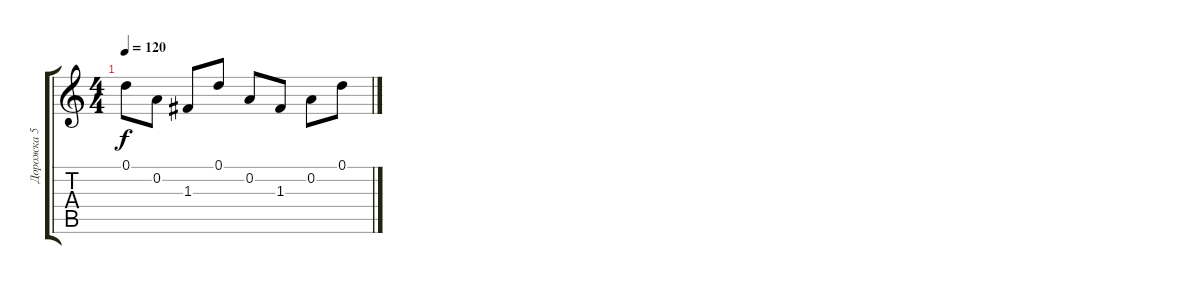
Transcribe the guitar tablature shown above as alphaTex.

\track ("Дорожка 5" "Дорожка 5") {instrument electricguitarjazz}
\staff {score tabs}
\tuning (D4 A3 F3 C3 G2 D2) {hide}
\ts (4 4)
\tempo 120
\clef g2
\ks c
0.1.8{dy f} 0.2.8 1.3.8 0.1.8 0.2.8 1.3.8 0.2.8 0.1.8
